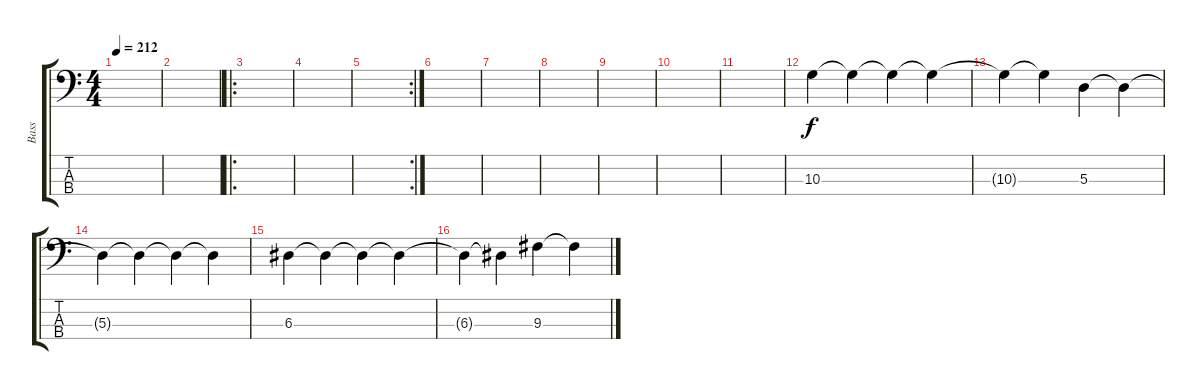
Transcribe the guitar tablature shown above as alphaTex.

\track ("Bass" "Bass") {instrument acousticguitarnylon}
\staff {score tabs}
\tuning (G2 D2 A1 E1) {hide}
\ts (4 4)
\tempo 212
\clef f4
\ks c
|
|
\ro
|
|
\rc 2
|
|
|
|
|
|
|
10.3.4 10.3{t}.4 10.3{t}.4 10.3{t}.4 |
10.3{t}.4 10.3{t}.4 5.3.4 5.3{t}.4 |
5.3{t}.4 5.3{t}.4 5.3{t}.4 5.3{t}.4 |
6.3.4 6.3{t}.4 6.3{t}.4 6.3{t}.4 |
6.3{t}.4 6.3{t}.4 9.3.4 9.3{t}.4
